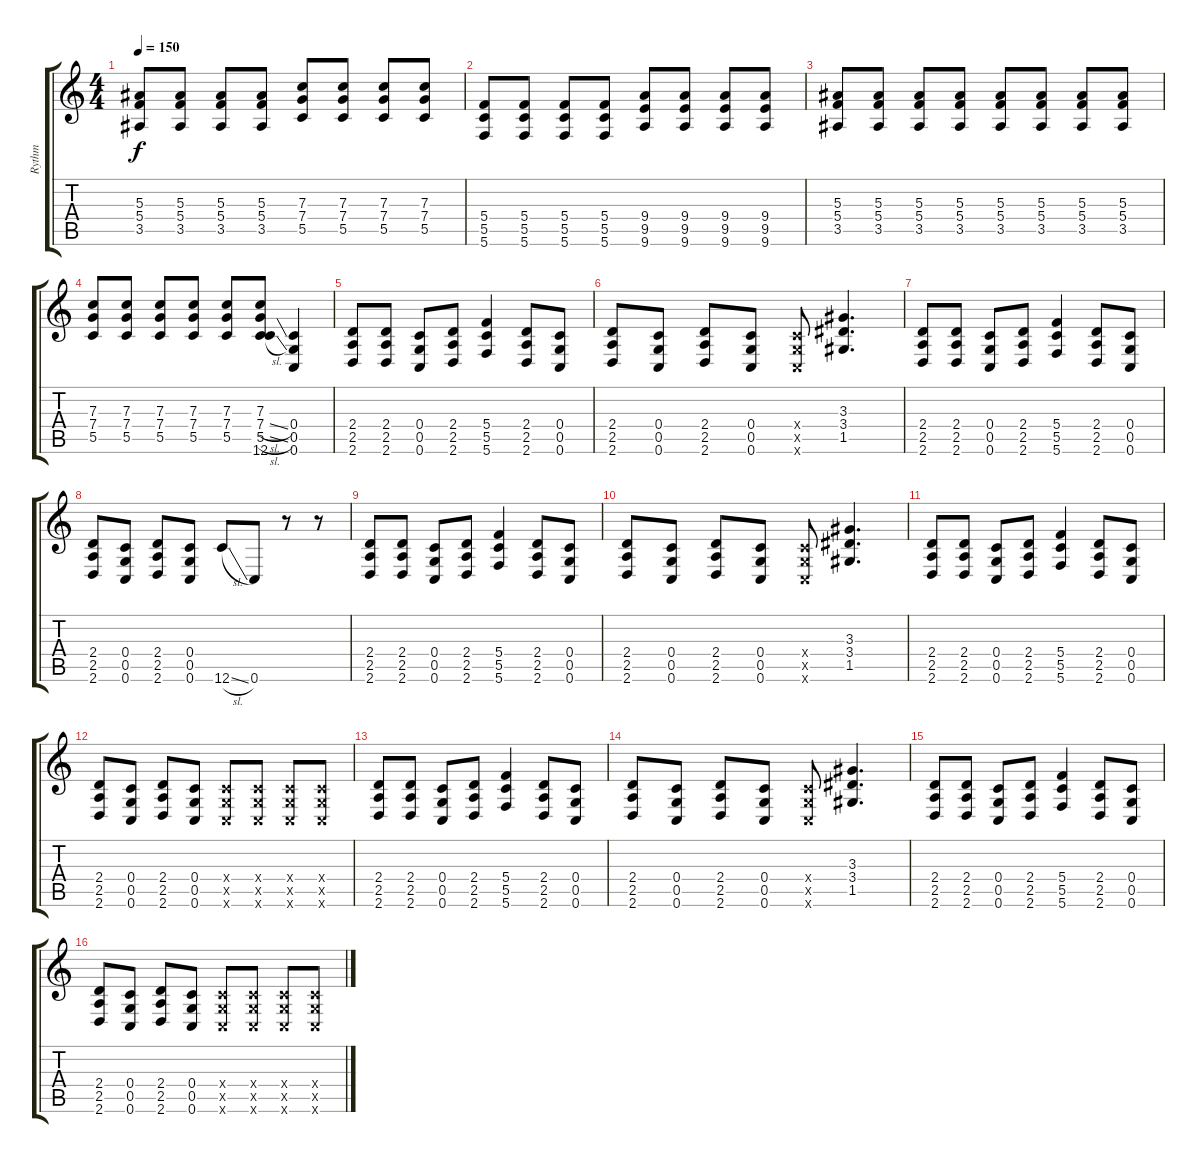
\track ("Rythm" "Rythm") {instrument distortionguitar}
\staff {score tabs}
\tuning (D4 A3 F3 C3 G2 C2) {hide}
\ts (4 4)
\tempo 150
\clef g2
\ks c
(5.3 5.4 3.5).8{dy f} (5.3 5.4 3.5).8 (5.3 5.4 3.5).8 (5.3 5.4 3.5).8 (7.3 7.4 5.5).8 (7.3 7.4 5.5).8 (7.3 7.4 5.5).8 (7.3 7.4 5.5).8 |
(5.4 5.5 5.6).8 (5.4 5.5 5.6).8 (5.4 5.5 5.6).8 (5.4 5.5 5.6).8 (9.4 9.5 9.6).8 (9.4 9.5 9.6).8 (9.4 9.5 9.6).8 (9.4 9.5 9.6).8 |
(5.3 5.4 3.5).8 (5.3 5.4 3.5).8 (5.3 5.4 3.5).8 (5.3 5.4 3.5).8 (5.3 5.4 3.5).8 (5.3 5.4 3.5).8 (5.3 5.4 3.5).8 (5.3 5.4 3.5).8 |
(7.3 7.4 5.5).8 (7.3 7.4 5.5).8 (7.3 7.4 5.5).8 (7.3 7.4 5.5).8 (7.3 7.4 5.5).8 (7.3 7.4{sl} 5.5{sl} 12.6).8 (0.4 0.5 0.6).4 |
(2.4 2.5 2.6).8 (2.4 2.5 2.6).8 (0.4 0.5 0.6).8 (2.4 2.5 2.6).8 (5.4 5.5 5.6).4 (2.4 2.5 2.6).8 (0.4 0.5 0.6).8 |
(2.4 2.5 2.6).8 (0.4 0.5 0.6).8 (2.4 2.5 2.6).8 (0.4 0.5 0.6).8 (0.4{x} 0.5{x} 0.6{x}).8 (3.3 3.4 1.5).4{d} |
(2.4 2.5 2.6).8 (2.4 2.5 2.6).8 (0.4 0.5 0.6).8 (2.4 2.5 2.6).8 (5.4 5.5 5.6).4 (2.4 2.5 2.6).8 (0.4 0.5 0.6).8 |
(2.4 2.5 2.6).8 (0.4 0.5 0.6).8 (2.4 2.5 2.6).8 (0.4 0.5 0.6).8 12.6{sl}.8 0.6.8 r.8 r.8 |
(2.4 2.5 2.6).8 (2.4 2.5 2.6).8 (0.4 0.5 0.6).8 (2.4 2.5 2.6).8 (5.4 5.5 5.6).4 (2.4 2.5 2.6).8 (0.4 0.5 0.6).8 |
(2.4 2.5 2.6).8 (0.4 0.5 0.6).8 (2.4 2.5 2.6).8 (0.4 0.5 0.6).8 (0.4{x} 0.5{x} 0.6{x}).8 (3.3 3.4 1.5).4{d} |
(2.4 2.5 2.6).8 (2.4 2.5 2.6).8 (0.4 0.5 0.6).8 (2.4 2.5 2.6).8 (5.4 5.5 5.6).4 (2.4 2.5 2.6).8 (0.4 0.5 0.6).8 |
(2.4 2.5 2.6).8 (0.4 0.5 0.6).8 (2.4 2.5 2.6).8 (0.4 0.5 0.6).8 (0.4{x} 0.5{x} 0.6{x}).8 (0.4{x} 0.5{x} 0.6{x}).8 (0.4{x} 0.5{x} 0.6{x}).8 (0.4{x} 0.5{x} 0.6{x}).8 |
(2.4 2.5 2.6).8 (2.4 2.5 2.6).8 (0.4 0.5 0.6).8 (2.4 2.5 2.6).8 (5.4 5.5 5.6).4 (2.4 2.5 2.6).8 (0.4 0.5 0.6).8 |
(2.4 2.5 2.6).8 (0.4 0.5 0.6).8 (2.4 2.5 2.6).8 (0.4 0.5 0.6).8 (0.4{x} 0.5{x} 0.6{x}).8 (3.3 3.4 1.5).4{d} |
(2.4 2.5 2.6).8 (2.4 2.5 2.6).8 (0.4 0.5 0.6).8 (2.4 2.5 2.6).8 (5.4 5.5 5.6).4 (2.4 2.5 2.6).8 (0.4 0.5 0.6).8 |
(2.4 2.5 2.6).8 (0.4 0.5 0.6).8 (2.4 2.5 2.6).8 (0.4 0.5 0.6).8 (0.4{x} 0.5{x} 0.6{x}).8 (0.4{x} 0.5{x} 0.6{x}).8 (0.4{x} 0.5{x} 0.6{x}).8 (0.4{x} 0.5{x} 0.6{x}).8
